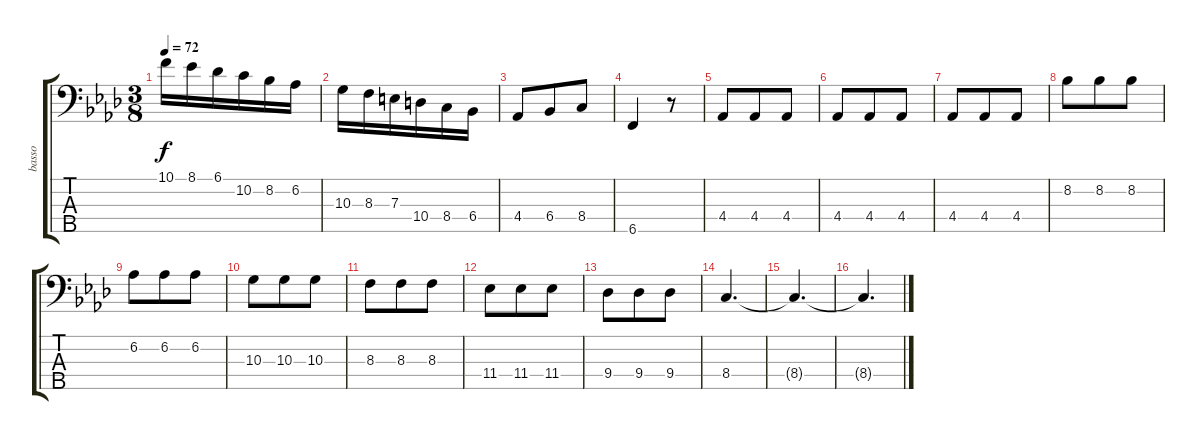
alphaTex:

\track ("basso" "basso") {instrument electricbassfinger}
\staff {score tabs}
\tuning (G2 D2 A1 E1 B0) {hide}
\ts (3 8)
\tempo 72
\clef f4
\ks fminor
10.1.16{dy f} 8.1.16 6.1.16 10.2.16 8.2.16 6.2.16 |
10.3.16 8.3.16 7.3.16 10.4.16 8.4.16 6.4.16 |
4.4.8 6.4.8 8.4.8 |
6.5.4 r.8 |
4.4.8 4.4.8 4.4.8 |
4.4.8 4.4.8 4.4.8 |
4.4.8 4.4.8 4.4.8 |
8.2.8 8.2.8 8.2.8 |
6.2.8 6.2.8 6.2.8 |
10.3.8 10.3.8 10.3.8 |
8.3.8 8.3.8 8.3.8 |
11.4.8 11.4.8 11.4.8 |
9.4.8 9.4.8 9.4.8 |
8.4.4{d} |
8.4{t}.4{d} |
8.4{t}.4{d}
